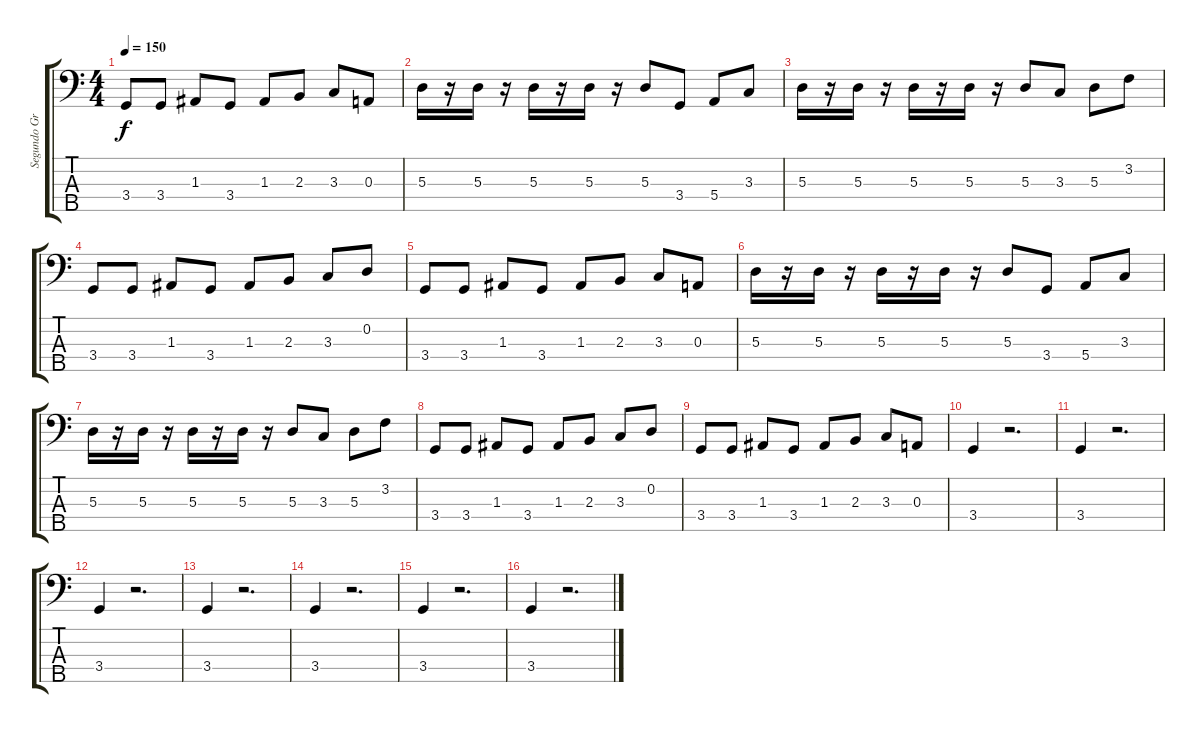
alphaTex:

\track ("Segundo Grandío - Bajo" "Segundo Gr") {instrument electricbassfinger}
\staff {score tabs}
\tuning (G2 D2 A1 E1 B0) {hide}
\ts (4 4)
\tempo 150
\clef f4
\ks c
3.4.8{dy f} 3.4.8 1.3.8 3.4.8 1.3.8 2.3.8 3.3.8 0.3.8 |
5.3.16 r.16 5.3.16 r.16 5.3.16 r.16 5.3.16 r.16 5.3.8 3.4.8 5.4.8 3.3.8 |
5.3.16 r.16 5.3.16 r.16 5.3.16 r.16 5.3.16 r.16 5.3.8 3.3.8 5.3.8 3.2.8 |
3.4.8 3.4.8 1.3.8 3.4.8 1.3.8 2.3.8 3.3.8 0.2.8 |
3.4.8 3.4.8 1.3.8 3.4.8 1.3.8 2.3.8 3.3.8 0.3.8 |
5.3.16 r.16 5.3.16 r.16 5.3.16 r.16 5.3.16 r.16 5.3.8 3.4.8 5.4.8 3.3.8 |
5.3.16 r.16 5.3.16 r.16 5.3.16 r.16 5.3.16 r.16 5.3.8 3.3.8 5.3.8 3.2.8 |
3.4.8 3.4.8 1.3.8 3.4.8 1.3.8 2.3.8 3.3.8 0.2.8 |
3.4.8 3.4.8 1.3.8 3.4.8 1.3.8 2.3.8 3.3.8 0.3.8 |
3.4.4 r.2{d} |
3.4.4 r.2{d} |
3.4.4 r.2{d} |
3.4.4 r.2{d} |
3.4.4 r.2{d} |
3.4.4 r.2{d} |
3.4.4 r.2{d}
